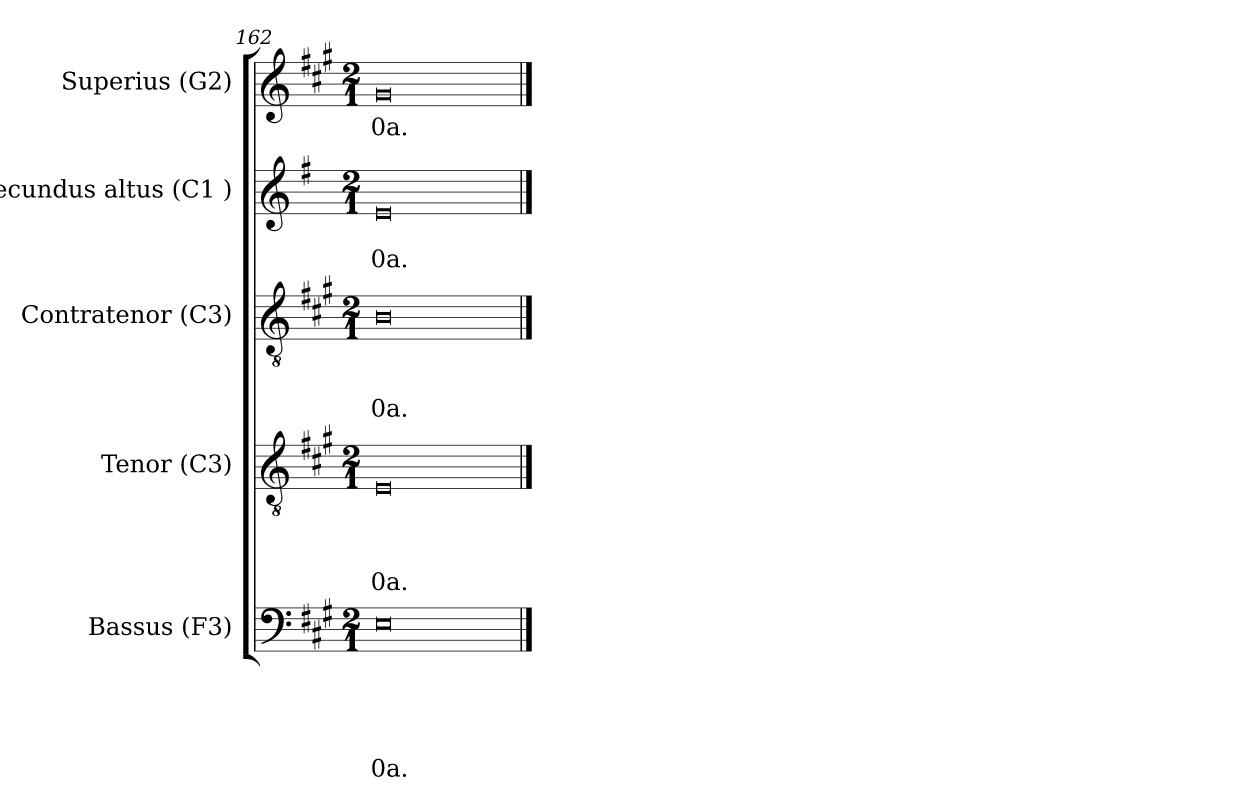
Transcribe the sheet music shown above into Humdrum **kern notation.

**kern	**text	**text	**text	**text	**text	**kern	**text	**text	**text	**text	**kern	**text	**text	**text	**kern	**text	**text	**kern	**text
*part5	*part5	*part5	*part5	*part5	*part5	*part4	*part4	*part4	*part4	*part4	*part3	*part3	*part3	*part3	*part2	*part2	*part2	*part1	*part1
*staff5	*staff5	*staff5	*staff5	*staff5	*staff5	*staff4	*staff4	*staff4	*staff4	*staff4	*staff3	*staff3	*staff3	*staff3	*staff2	*staff2	*staff2	*staff1	*staff1
*I"Bassus (F3)	*	*	*	*	*	*I"Tenor (C3)	*	*	*	*	*I"Contratenor (C3)	*	*	*	*I"Secundus altus (C1 )	*	*	*I"Superius (G2)	*
*I'B.	*	*	*	*	*	*I'T.	*	*	*	*	*I'Ct.	*	*	*	*I'SA.	*	*	*I'S.	*
*clefF4	*	*	*	*	*	*clefGv2	*	*	*	*	*clefGv2	*	*	*	*clefG2	*	*	*clefG2	*
*k[f#c#g#]	*	*	*	*	*	*k[f#c#g#]	*	*	*	*	*k[f#c#g#]	*	*	*	*k[f#]	*	*	*k[f#c#g#]	*
*A:	*	*	*	*	*	*A:	*	*	*	*	*A:	*	*	*	*G:	*	*	*A:	*
*M2/1	*	*	*	*	*	*M2/1	*	*	*	*	*M2/1	*	*	*	*M2/1	*	*	*M2/1	*
=162	=162	=162	=162	=162	=162	=162	=162	=162	=162	=162	=162	=162	=162	=162	=162	=162	=162	=162	=162
!	!	!	!	!	!LO:LY:b	!	!	!	!	!LO:LY:b	!	!	!	!LO:LY:b	!	!	!LO:LY:b	!	!LO:LY:b
0E	.	.	.	.	-0a.	0E	.	.	.	-0a.	0B	.	.	-0a.	0e	.	-0a.	0g#	-0a.
==	==	==	==	==	==	==	==	==	==	==	==	==	==	==	==	==	==	==	==
*-	*-	*-	*-	*-	*-	*-	*-	*-	*-	*-	*-	*-	*-	*-	*-	*-	*-	*-	*-
